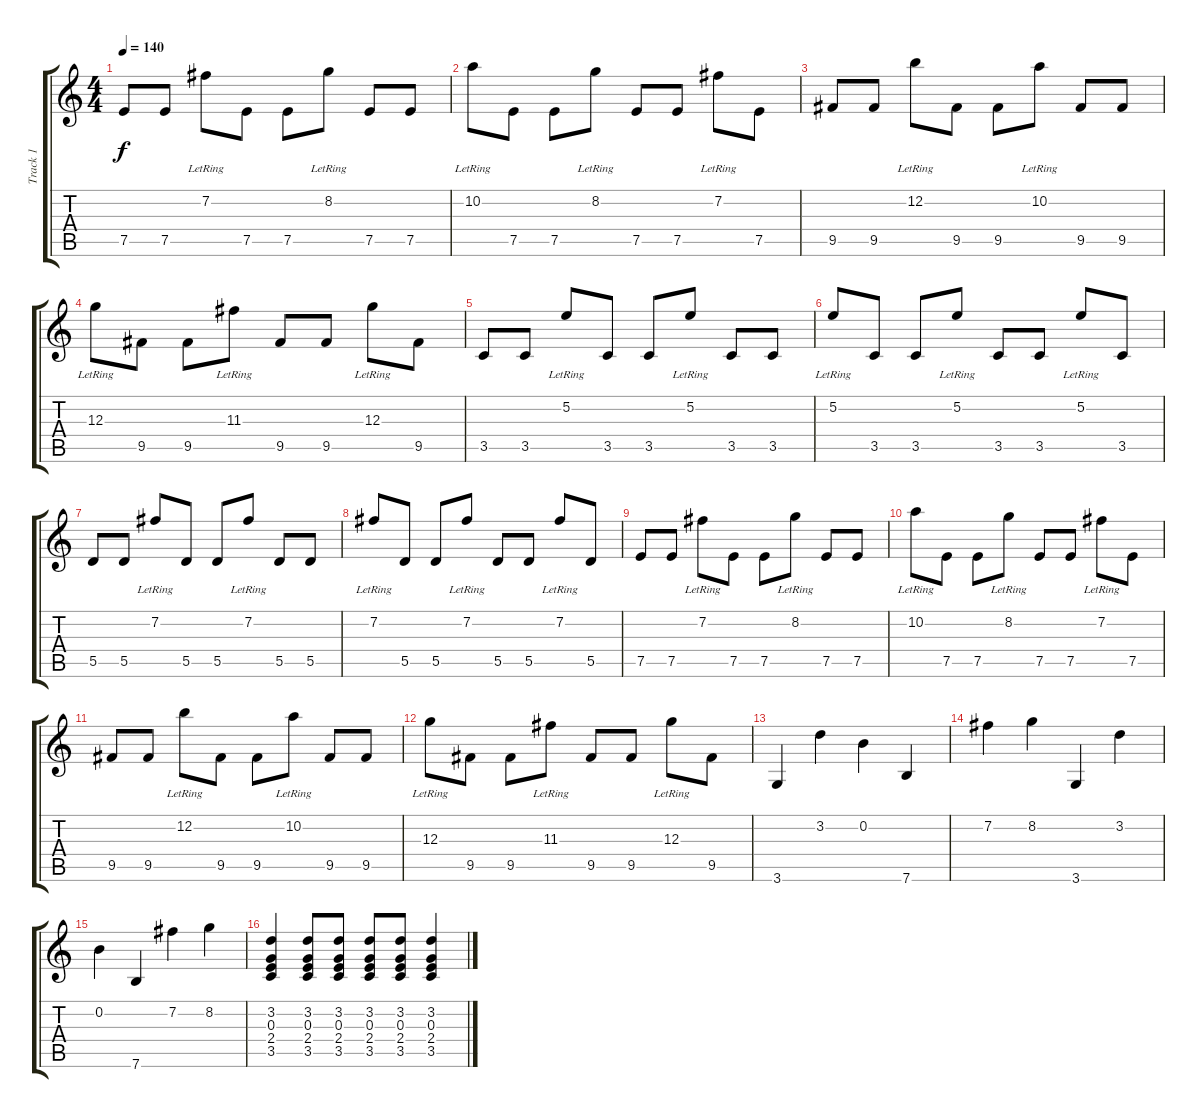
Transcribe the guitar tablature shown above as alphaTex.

\track ("Track 1" "Track 1") {instrument acousticguitarsteel}
\staff {score tabs}
\tuning (E4 B3 G3 D3 A2 E2) {hide}
\ts (4 4)
\tempo 140
\clef g2
\ks c
7.5.8{dy f} 7.5.8 7.2{lr}.8 7.5.8 7.5.8 8.2{lr}.8 7.5.8 7.5.8 |
10.2{lr}.8 7.5.8 7.5.8 8.2{lr}.8 7.5.8 7.5.8 7.2{lr}.8 7.5.8 |
9.5.8 9.5.8 12.2{lr}.8 9.5.8 9.5.8 10.2{lr}.8 9.5.8 9.5.8 |
12.3{lr}.8 9.5.8 9.5.8 11.3{lr}.8 9.5.8 9.5.8 12.3{lr}.8 9.5.8 |
3.5.8 3.5.8 5.2{lr}.8 3.5.8 3.5.8 5.2{lr}.8 3.5.8 3.5.8 |
5.2{lr}.8 3.5.8 3.5.8 5.2{lr}.8 3.5.8 3.5.8 5.2{lr}.8 3.5.8 |
5.5.8 5.5.8 7.2{lr}.8 5.5.8 5.5.8 7.2{lr}.8 5.5.8 5.5.8 |
7.2{lr}.8 5.5.8 5.5.8 7.2{lr}.8 5.5.8 5.5.8 7.2{lr}.8 5.5.8 |
7.5.8 7.5.8 7.2{lr}.8 7.5.8 7.5.8 8.2{lr}.8 7.5.8 7.5.8 |
10.2{lr}.8 7.5.8 7.5.8 8.2{lr}.8 7.5.8 7.5.8 7.2{lr}.8 7.5.8 |
9.5.8 9.5.8 12.2{lr}.8 9.5.8 9.5.8 10.2{lr}.8 9.5.8 9.5.8 |
12.3{lr}.8 9.5.8 9.5.8 11.3{lr}.8 9.5.8 9.5.8 12.3{lr}.8 9.5.8 |
3.6.4 3.2.4 0.2.4 7.6.4 |
7.2.4 8.2.4 3.6.4 3.2.4 |
0.2.4 7.6.4 7.2.4 8.2.4 |
(3.2 0.3 2.4 3.5).4 (3.2 0.3 2.4 3.5).8 (3.2 0.3 2.4 3.5).8 (3.2 0.3 2.4 3.5).8 (3.2 0.3 2.4 3.5).8 (3.2 0.3 2.4 3.5).4
